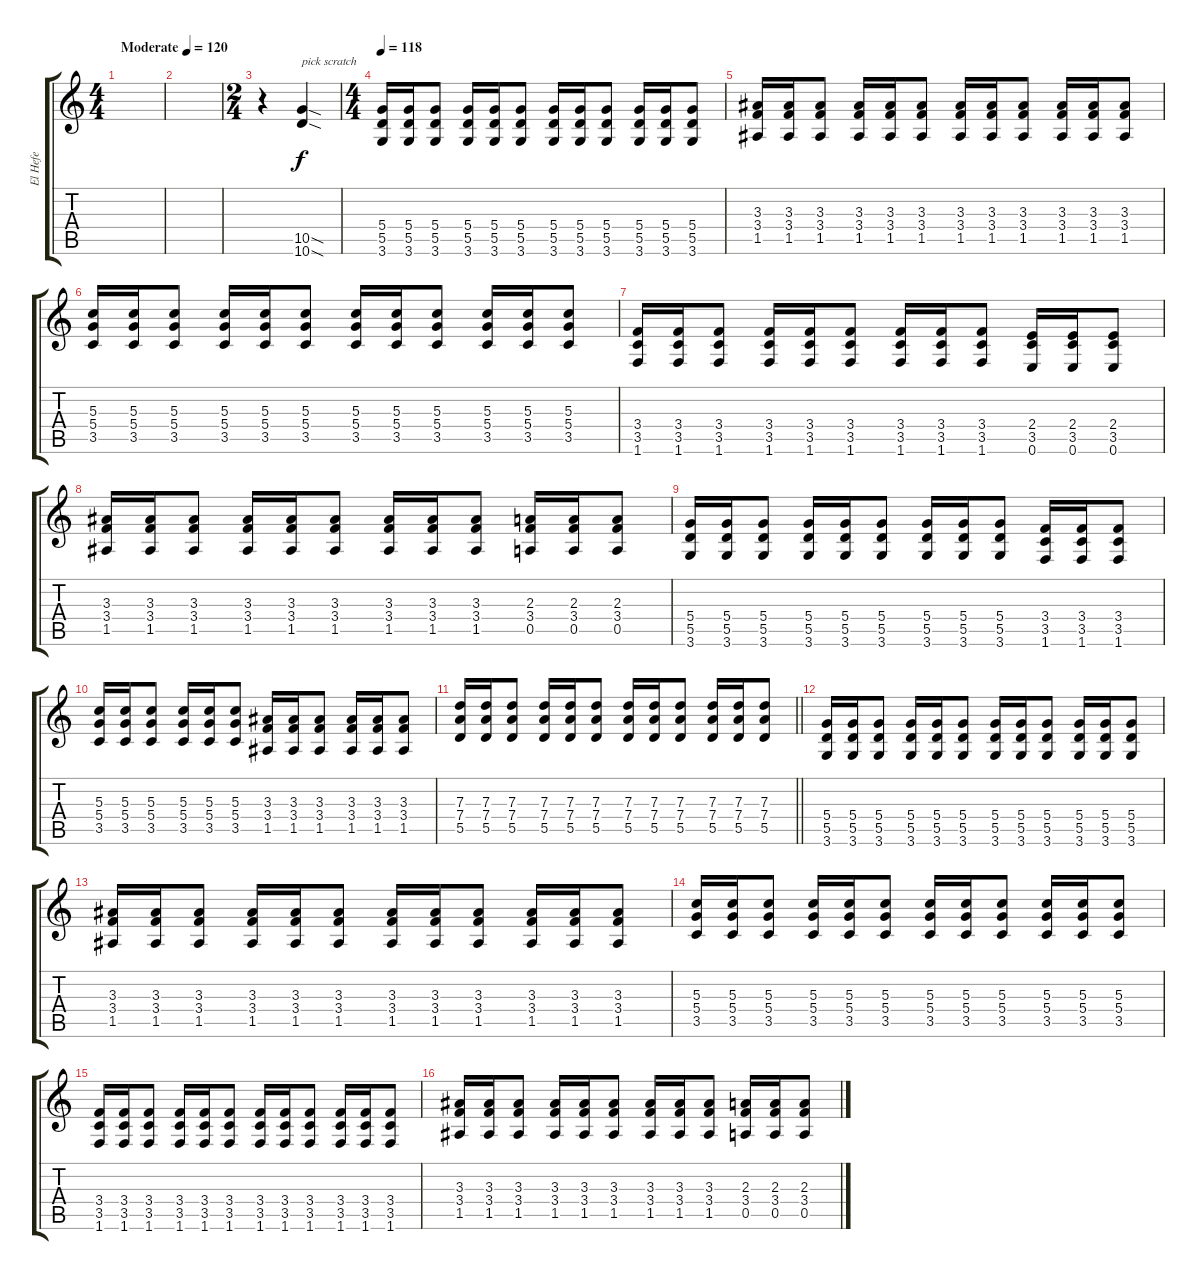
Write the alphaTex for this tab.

\track ("El Hefe" "El Hefe") {instrument distortionguitar}
\staff {score tabs}
\tuning (E4 B3 G3 D3 A2 E2) {hide}
\ts (4 4)
\tempo (120 "Moderate")
\clef g2
\ks c
|
|
\ts (2 4)
r.4 (10.5{sod} 10.6{sod}).4{txt "pick scratch"} |
\ts (4 4)
\tempo 118
(5.4 5.5 3.6).16 (5.4 5.5 3.6).16 (5.4 5.5 3.6).8 (5.4 5.5 3.6).16 (5.4 5.5 3.6).16 (5.4 5.5 3.6).8 (5.4 5.5 3.6).16 (5.4 5.5 3.6).16 (5.4 5.5 3.6).8 (5.4 5.5 3.6).16 (5.4 5.5 3.6).16 (5.4 5.5 3.6).8 |
(3.3 3.4 1.5).16 (3.3 3.4 1.5).16 (3.3 3.4 1.5).8 (3.3 3.4 1.5).16 (3.3 3.4 1.5).16 (3.3 3.4 1.5).8 (3.3 3.4 1.5).16 (3.3 3.4 1.5).16 (3.3 3.4 1.5).8 (3.3 3.4 1.5).16 (3.3 3.4 1.5).16 (3.3 3.4 1.5).8 |
(5.3 5.4 3.5).16 (5.3 5.4 3.5).16 (5.3 5.4 3.5).8 (5.3 5.4 3.5).16 (5.3 5.4 3.5).16 (5.3 5.4 3.5).8 (5.3 5.4 3.5).16 (5.3 5.4 3.5).16 (5.3 5.4 3.5).8 (5.3 5.4 3.5).16 (5.3 5.4 3.5).16 (5.3 5.4 3.5).8 |
(3.4 3.5 1.6).16 (3.4 3.5 1.6).16 (3.4 3.5 1.6).8 (3.4 3.5 1.6).16 (3.4 3.5 1.6).16 (3.4 3.5 1.6).8 (3.4 3.5 1.6).16 (3.4 3.5 1.6).16 (3.4 3.5 1.6).8 (2.4 3.5 0.6).16 (2.4 3.5 0.6).16 (2.4 3.5 0.6).8 |
(3.3 3.4 1.5).16 (3.3 3.4 1.5).16 (3.3 3.4 1.5).8 (3.3 3.4 1.5).16 (3.3 3.4 1.5).16 (3.3 3.4 1.5).8 (3.3 3.4 1.5).16 (3.3 3.4 1.5).16 (3.3 3.4 1.5).8 (2.3 3.4 0.5).16 (2.3 3.4 0.5).16 (2.3 3.4 0.5).8 |
(5.4 5.5 3.6).16 (5.4 5.5 3.6).16 (5.4 5.5 3.6).8 (5.4 5.5 3.6).16 (5.4 5.5 3.6).16 (5.4 5.5 3.6).8 (5.4 5.5 3.6).16 (5.4 5.5 3.6).16 (5.4 5.5 3.6).8 (3.4 3.5 1.6).16 (3.4 3.5 1.6).16 (3.4 3.5 1.6).8 |
(5.3 5.4 3.5).16 (5.3 5.4 3.5).16 (5.3 5.4 3.5).8 (5.3 5.4 3.5).16 (5.3 5.4 3.5).16 (5.3 5.4 3.5).8 (3.3 3.4 1.5).16 (3.3 3.4 1.5).16 (3.3 3.4 1.5).8 (3.3 3.4 1.5).16 (3.3 3.4 1.5).16 (3.3 3.4 1.5).8 |
\barLineRight lightlight
(7.3 7.4 5.5).16 (7.3 7.4 5.5).16 (7.3 7.4 5.5).8 (7.3 7.4 5.5).16 (7.3 7.4 5.5).16 (7.3 7.4 5.5).8 (7.3 7.4 5.5).16 (7.3 7.4 5.5).16 (7.3 7.4 5.5).8 (7.3 7.4 5.5).16 (7.3 7.4 5.5).16 (7.3 7.4 5.5).8 |
\section ("" "")
(5.4 5.5 3.6).16 (5.4 5.5 3.6).16 (5.4 5.5 3.6).8 (5.4 5.5 3.6).16 (5.4 5.5 3.6).16 (5.4 5.5 3.6).8 (5.4 5.5 3.6).16 (5.4 5.5 3.6).16 (5.4 5.5 3.6).8 (5.4 5.5 3.6).16 (5.4 5.5 3.6).16 (5.4 5.5 3.6).8 |
(3.3 3.4 1.5).16 (3.3 3.4 1.5).16 (3.3 3.4 1.5).8 (3.3 3.4 1.5).16 (3.3 3.4 1.5).16 (3.3 3.4 1.5).8 (3.3 3.4 1.5).16 (3.3 3.4 1.5).16 (3.3 3.4 1.5).8 (3.3 3.4 1.5).16 (3.3 3.4 1.5).16 (3.3 3.4 1.5).8 |
(5.3 5.4 3.5).16 (5.3 5.4 3.5).16 (5.3 5.4 3.5).8 (5.3 5.4 3.5).16 (5.3 5.4 3.5).16 (5.3 5.4 3.5).8 (5.3 5.4 3.5).16 (5.3 5.4 3.5).16 (5.3 5.4 3.5).8 (5.3 5.4 3.5).16 (5.3 5.4 3.5).16 (5.3 5.4 3.5).8 |
(3.4 3.5 1.6).16 (3.4 3.5 1.6).16 (3.4 3.5 1.6).8 (3.4 3.5 1.6).16 (3.4 3.5 1.6).16 (3.4 3.5 1.6).8 (3.4 3.5 1.6).16 (3.4 3.5 1.6).16 (3.4 3.5 1.6).8 (3.4 3.5 1.6).16 (3.4 3.5 1.6).16 (3.4 3.5 1.6).8 |
(3.3 3.4 1.5).16 (3.3 3.4 1.5).16 (3.3 3.4 1.5).8 (3.3 3.4 1.5).16 (3.3 3.4 1.5).16 (3.3 3.4 1.5).8 (3.3 3.4 1.5).16 (3.3 3.4 1.5).16 (3.3 3.4 1.5).8 (2.3 3.4 0.5).16 (2.3 3.4 0.5).16 (2.3 3.4 0.5).8
